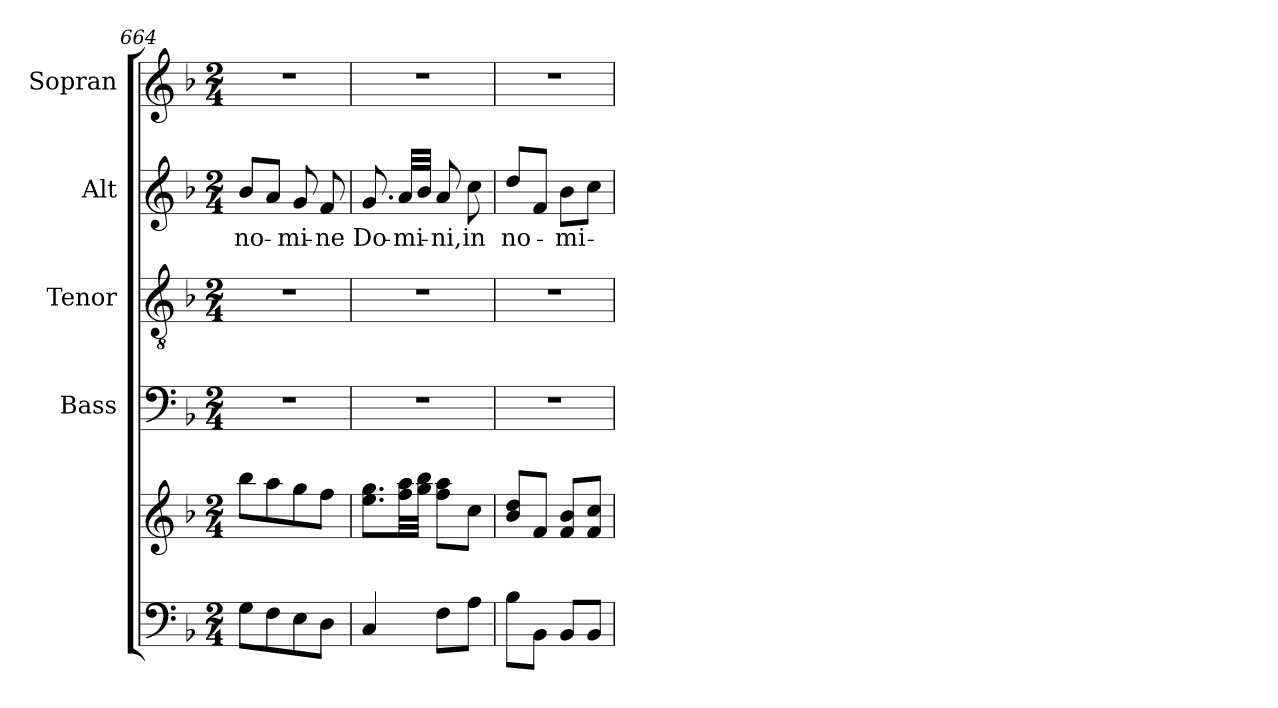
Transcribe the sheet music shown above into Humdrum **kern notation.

**kern	**kern	**kern	**kern	**kern	**text	**kern
*part5	*part5	*part4	*part3	*part2	*part2	*part1
*staff6	*staff5	*staff4	*staff3	*staff2	*staff2	*staff1
*	*	*I"Bass	*I"Tenor	*I"Alt	*	*I"Sopran
*	*	*I'B.	*I'T.	*I'A.	*	*I'S.
*clefF4	*clefG2	*clefF4	*clefGv2	*clefG2	*	*clefG2
*k[b-]	*k[b-]	*k[b-]	*k[b-]	*k[b-]	*	*k[b-]
*F:	*F:	*F:	*F:	*F:	*	*F:
*M2/4	*M2/4	*M2/4	*M2/4	*M2/4	*	*M2/4
=664	=664	=664	=664	=664	=664	=664
!	!	!	!	!	!LO:LY:b	!
8G\L	8bb-\L	2r	2r	8b-/L	no-	2r
8F\	8aa\	.	.	8a/J	.	.
!	!	!	!	!	!LO:LY:b	!
8E\	8gg\	.	.	8g/	-mi-	.
!	!	!	!	!	!LO:LY:b	!
8D\J	8ff\J	.	.	8f/	-ne	.
=665	=665	=665	=665	=665	=665	=665
!	!	!	!	!	!LO:LY:b	!
4C/	8.ee\ 8.gg\L	2r	2r	8.g/	Do-	2r
!	!	!	!	!	!LO:LY:b	!
.	32ff\ 32aa\LL	.	.	32a/LLL	-mi-	.
.	32gg\ 32bb-\JJJ	.	.	32b-/JJJ	.	.
!	!	!	!	!	!LO:LY:b	!
8F\L	8ff\ 8aa\L	.	.	8a/	-ni,	.
!	!	!	!	!	!LO:LY:b	!
8A\J	8cc\J	.	.	8cc\	in	.
=666	=666	=666	=666	=666	=666	=666
!	!	!	!	!	!LO:LY:b	!
8B-\L	8b-/ 8dd/L	2r	2r	8dd/L	no-	2r
8BB-\J	8f/J	.	.	8f/J	.	.
!	!	!	!	!	!LO:LY:b	!
8BB-/L	8f/ 8b-/L	.	.	8b-\L	-mi-	.
8BB-/J	8f/ 8cc/J	.	.	8cc\J	.	.
=	=	=	=	=	=	=
*-	*-	*-	*-	*-	*-	*-
